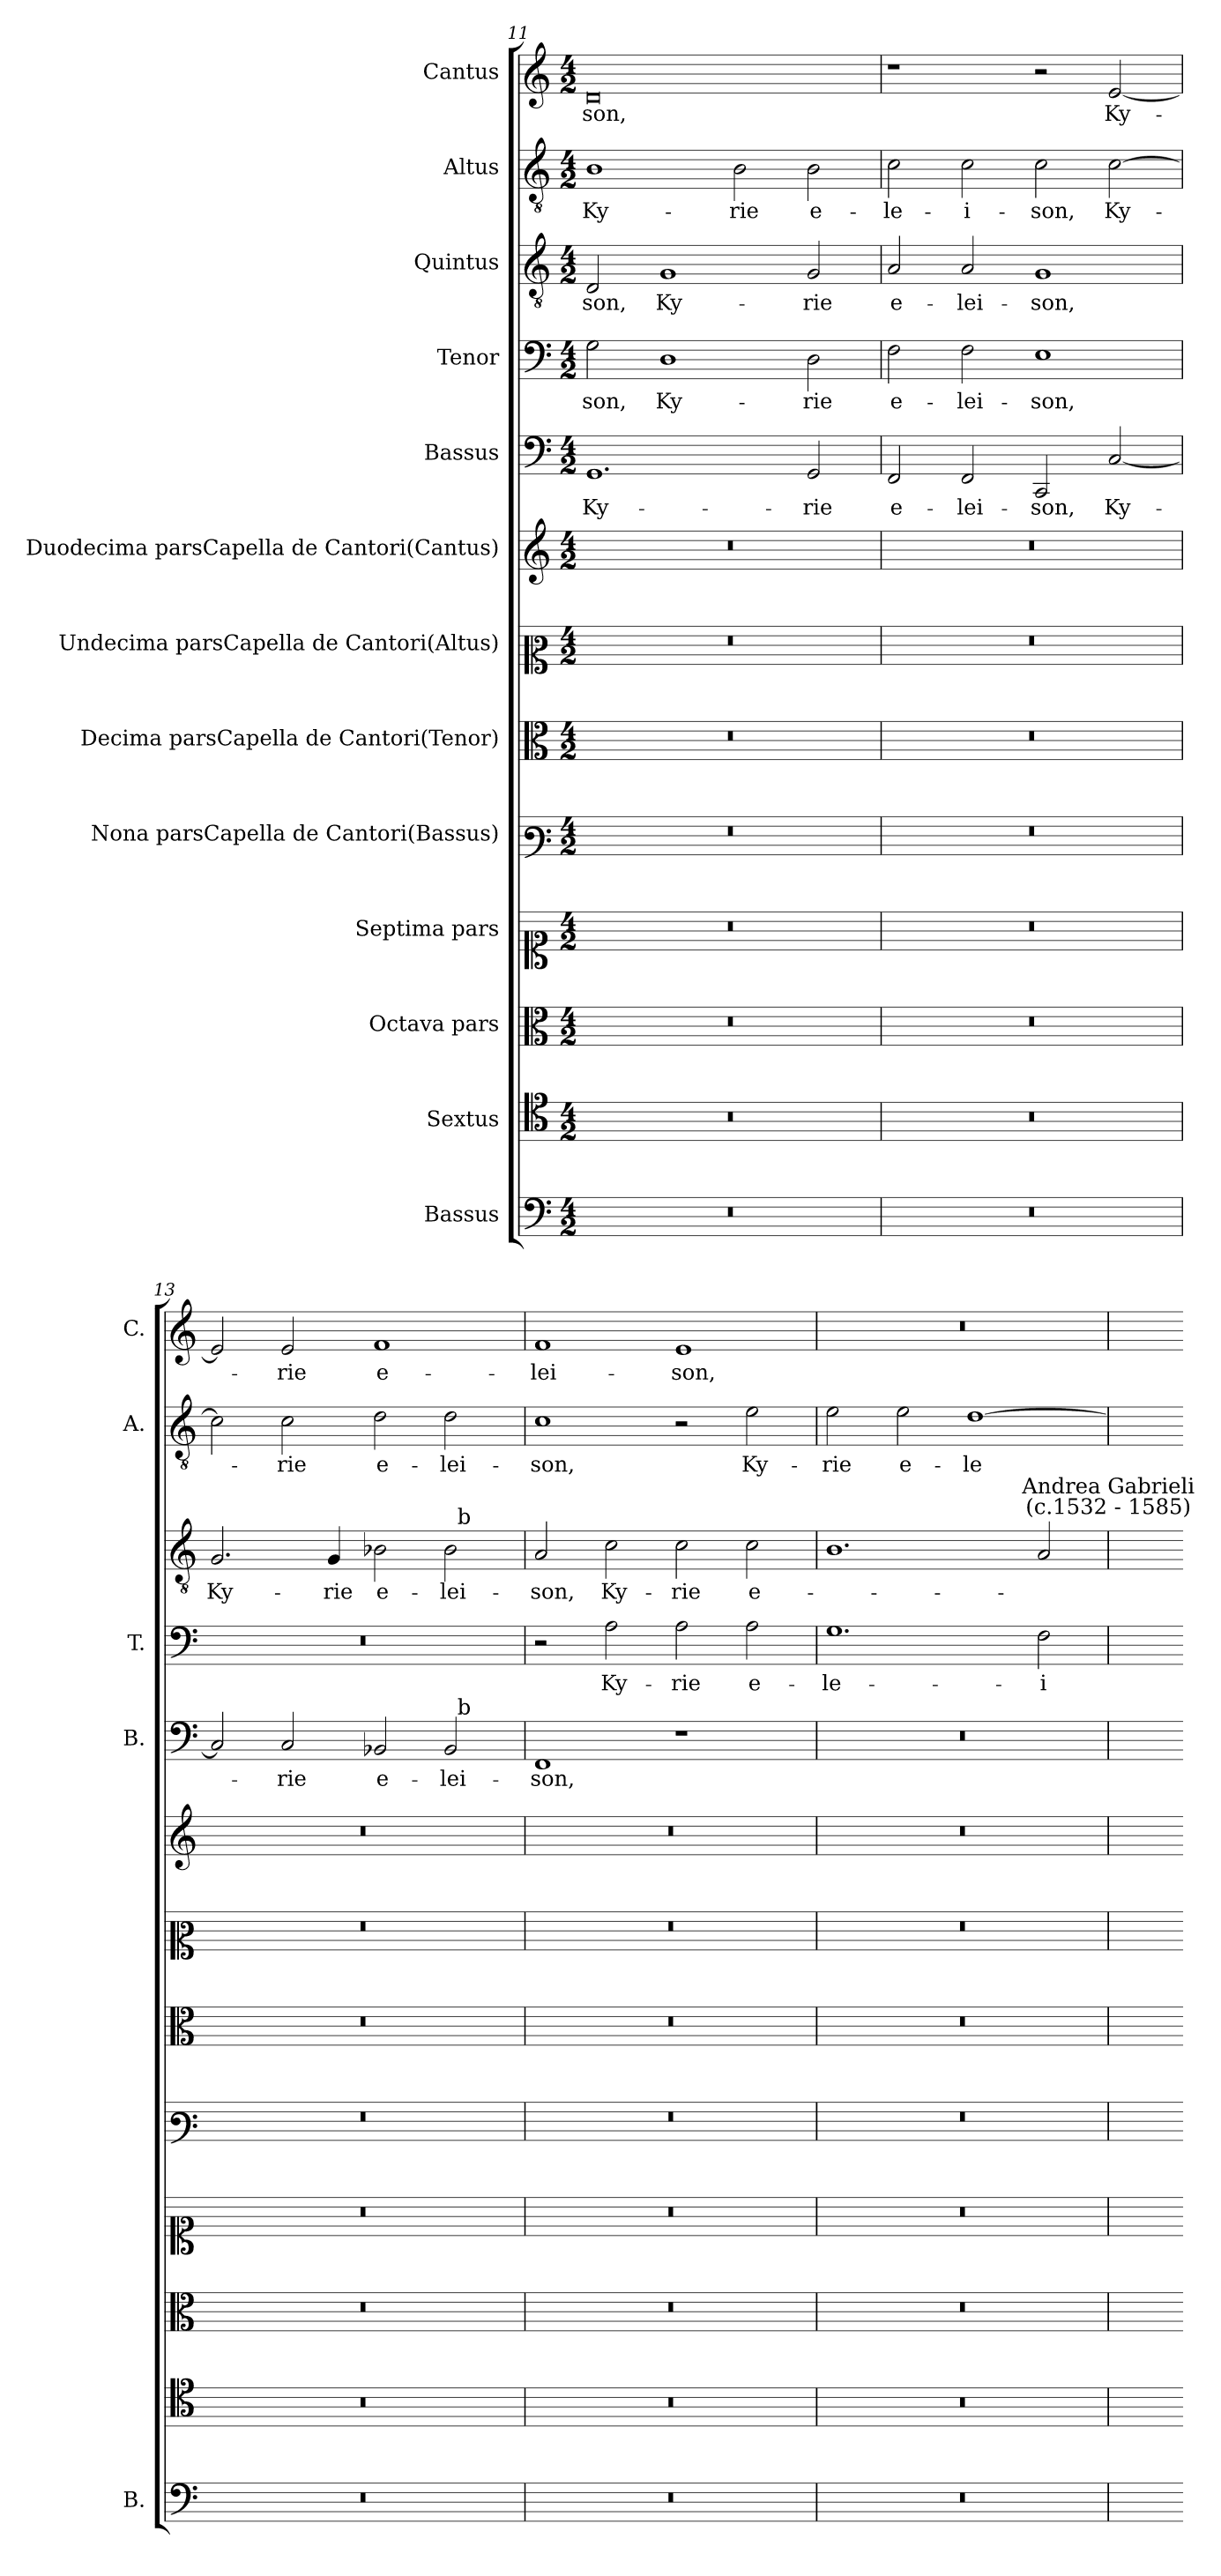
**kern	**kern	**kern	**kern	**kern	**kern	**kern	**kern	**kern	**text	**kern	**text	**kern	**text	**kern	**text	**kern	**text
*part13	*part12	*part11	*part10	*part9	*part8	*part7	*part6	*part5	*part5	*part4	*part4	*part3	*part3	*part2	*part2	*part1	*part1
*staff13	*staff12	*staff11	*staff10	*staff9	*staff8	*staff7	*staff6	*staff5	*staff5	*staff4	*staff4	*staff3	*staff3	*staff2	*staff2	*staff1	*staff1
*I"Bassus	*I"Sextus	*I"Octava pars	*I"Septima pars	*I"Nona parsCapella de Cantori(Bassus)	*I"Decima parsCapella de Cantori(Tenor)	*I"Undecima parsCapella de Cantori(Altus)	*I"Duodecima parsCapella de Cantori(Cantus)	*I"Bassus	*	*I"Tenor	*	*I"Quintus	*	*I"Altus	*	*I"Cantus	*
*I'B.	*	*	*	*	*	*	*	*I'B.	*	*I'T.	*	*	*	*I'A.	*	*I'C.	*
*clefF4	*clefC4	*clefC3	*clefC1	*clefF3	*clefC3	*clefC2	*clefG2	*clefF4	*	*clefF4	*	*clefGv2	*	*clefGv2	*	*clefG2	*
*	*	*ITrd7c12	*	*	*ITrd7c12	*ITrd7c12	*	*	*	*	*	*ITrd7c12	*	*ITrd7c12	*	*	*
*k[]	*k[]	*k[]	*k[]	*k[]	*k[]	*k[]	*k[]	*k[]	*	*k[]	*	*k[]	*	*k[]	*	*k[]	*
*a:	*a:	*a:	*a:	*a:	*a:	*a:	*a:	*a:	*	*a:	*	*a:	*	*a:	*	*a:	*
*M4/2	*M4/2	*M4/2	*M4/2	*M4/2	*M4/2	*M4/2	*M4/2	*M4/2	*	*M4/2	*	*M4/2	*	*M4/2	*	*M4/2	*
=11	=11	=11	=11	=11	=11	=11	=11	=11	=11	=11	=11	=11	=11	=11	=11	=11	=11
!LO:N:vis=1	!LO:N:vis=1	!LO:N:vis=1	!LO:N:vis=1	!LO:N:vis=1	!LO:N:vis=1	!LO:N:vis=1	!LO:N:vis=1	!	!LO:LY:b	!	!LO:LY:b	!	!LO:LY:b	!	!LO:LY:b	!	!LO:LY:b
0r	0r	0r	0r	0r	0r	0r	0r	1.GG	Ky-	2G\	-son,	2DD/	-son,	1BB	Ky-	0d	-son,
!	!	!	!	!	!	!	!	!	!	!	!LO:LY:b	!	!LO:LY:b	!	!	!	!
.	.	.	.	.	.	.	.	.	.	1D	Ky-	1GG	Ky-	.	.	.	.
!	!	!	!	!	!	!	!	!	!	!	!	!	!	!	!LO:LY:b	!	!
.	.	.	.	.	.	.	.	.	.	.	.	.	.	2BB\	-rie	.	.
!	!	!	!	!	!	!	!	!	!LO:LY:b	!	!LO:LY:b	!	!LO:LY:b	!	!LO:LY:b	!	!
.	.	.	.	.	.	.	.	2GG/	-rie	2D\	-rie	2GG/	-rie	2BB\	e-	.	.
=12	=12	=12	=12	=12	=12	=12	=12	=12	=12	=12	=12	=12	=12	=12	=12	=12	=12
!LO:N:vis=1	!LO:N:vis=1	!LO:N:vis=1	!LO:N:vis=1	!LO:N:vis=1	!LO:N:vis=1	!LO:N:vis=1	!LO:N:vis=1	!	!LO:LY:b	!	!LO:LY:b	!	!LO:LY:b	!	!LO:LY:b	!	!
0r	0r	0r	0r	0r	0r	0r	0r	2FF/	e-	2F\	e-	2AA/	e-	2C\	-le-	1r	.
!	!	!	!	!	!	!	!	!	!LO:LY:b	!	!LO:LY:b	!	!LO:LY:b	!	!LO:LY:b	!	!
.	.	.	.	.	.	.	.	2FF/	-lei-	2F\	-lei-	2AA/	-lei-	2C\	-i-	.	.
!	!	!	!	!	!	!	!	!	!LO:LY:b	!	!LO:LY:b	!	!LO:LY:b	!	!LO:LY:b	!	!
.	.	.	.	.	.	.	.	2CC/	-son,	1E	-son,	1GG	-son,	2C\	-son,	2r	.
!	!	!	!	!	!	!	!	!	!LO:LY:b	!	!	!	!	!	!LO:LY:b	!	!LO:LY:b
.	.	.	.	.	.	.	.	[<2C/	Ky-	.	.	.	.	[>2C\	Ky-	[<2e/	Ky-
!!LO:PB:g=z
=13	=13	=13	=13	=13	=13	=13	=13	=13	=13	=13	=13	=13	=13	=13	=13	=13	=13
!LO:N:vis=1	!LO:N:vis=1	!LO:N:vis=1	!LO:N:vis=1	!LO:N:vis=1	!LO:N:vis=1	!LO:N:vis=1	!LO:N:vis=1	!	!	!LO:N:vis=1	!	!	!LO:LY:b	!	!	!	!
*	*	*	*	*	*	*	*	*^	*	*	*	*^	*	*	*	*	*
0r	0r	0r	0r	0r	0r	0r	0r	2C/]	1ryy	.	0r	.	2.GG/	1ryy	Ky-	2C\]	.	2e/]	.
!	!	!	!	!	!	!	!	!	!	!LO:LY:b	!	!	!	!	!	!	!LO:LY:b	!	!LO:LY:b
.	.	.	.	.	.	.	.	2C/	.	-rie	.	.	.	.	.	2C\	-rie	2e/	-rie
!	!	!	!	!	!	!	!	!	!	!	!	!	!	!	!LO:LY:b	!	!	!	!
.	.	.	.	.	.	.	.	.	.	.	.	.	4GG/	.	-rie	.	.	.	.
!	!	!	!	!	!	!	!	!	!	!LO:LY:b	!	!	!	!	!LO:LY:b	!	!LO:LY:b	!	!LO:LY:b
.	.	.	.	.	.	.	.	2BB-X/	2ryy	e-	.	.	2BB-X\	2ryy	e-	2D\	e-	1f	e-
!	!	!	!	!	!	!	!	!	!	!LO:LY:b	!	!	!	!	!LO:LY:b	!	!LO:LY:b	!	!
.	.	.	.	.	.	.	.	2BB-/	32ryy	-lei-	.	.	2BB-\	32ryy	-lei-	2D\	-lei-	.	.
!	!	!	!	!	!	!	!	!	!	!	!	!	!	!LO:TX:a:t=b	!	!	!	!	!
!	!	!	!	!	!	!	!	!	!LO:TX:a:t=b	!	!	!	!	!	!	!	!	!	!
.	.	.	.	.	.	.	.	.	4...ryy	.	.	.	.	4...ryy	.	.	.	.	.
=14	=14	=14	=14	=14	=14	=14	=14	=14	=14	=14	=14	=14	=14	=14	=14	=14	=14	=14	=14
!LO:N:vis=1	!LO:N:vis=1	!LO:N:vis=1	!LO:N:vis=1	!LO:N:vis=1	!LO:N:vis=1	!LO:N:vis=1	!LO:N:vis=1	!	!	!LO:LY:b	!	!	!	!	!LO:LY:b	!	!LO:LY:b	!	!LO:LY:b
*	*	*	*	*	*	*	*	*v	*v	*	*	*	*v	*v	*	*	*	*	*
0r	0r	0r	0r	0r	0r	0r	0r	1FF	-son,	2r	.	2AA/	-son,	1C	-son,	1f	-lei-
!	!	!	!	!	!	!	!	!	!	!	!LO:LY:b	!	!LO:LY:b	!	!	!	!
.	.	.	.	.	.	.	.	.	.	2A\	Ky-	2C\	Ky-	.	.	.	.
!	!	!	!	!	!	!	!	!	!	!	!LO:LY:b	!	!LO:LY:b	!	!	!	!LO:LY:b
.	.	.	.	.	.	.	.	1r	.	2A\	-rie	2C\	-rie	2r	.	1e	-son,
!	!	!	!	!	!	!	!	!	!	!	!LO:LY:b	!	!LO:LY:b	!	!LO:LY:b	!	!
.	.	.	.	.	.	.	.	.	.	2A\	e-	2C\	e-	2E\	Ky-	.	.
=15	=15	=15	=15	=15	=15	=15	=15	=15	=15	=15	=15	=15	=15	=15	=15	=15	=15
!LO:N:vis=1	!LO:N:vis=1	!LO:N:vis=1	!LO:N:vis=1	!LO:N:vis=1	!LO:N:vis=1	!LO:N:vis=1	!LO:N:vis=1	!LO:N:vis=1	!	!	!LO:LY:b	!	!	!	!LO:LY:b	!LO:N:vis=1	!
0r	0r	0r	0r	0r	0r	0r	0r	0r	.	1.G	-le-	1.BB	.	2E\	-rie	0r	.
!	!	!	!	!	!	!	!	!	!	!	!	!	!	!	!LO:LY:b	!	!
.	.	.	.	.	.	.	.	.	.	.	.	.	.	2E\	e-	.	.
!	!	!	!	!	!	!	!	!	!	!	!	!	!	!	!LO:LY:b	!	!
.	.	.	.	.	.	.	.	.	.	.	.	.	.	[>1D	-le-	.	.
!	!	!	!	!	!	!	!	!	!	!	!LO:LY:b	!	!	!	!	!	!
.	.	.	.	.	.	.	.	.	.	2F\	-i-	2AA/	.	.	.	.	.
!	!	!	!	!	!	!	!	!	!	!	!	!LO:TX:a:cj:t=Andrea Gabrieli\n(c.1532 - 1585)	!	!	!	!	!
=	=	=	=	=	=	=	=	=	=	=	=	=	=	=	=	=	=
*-	*-	*-	*-	*-	*-	*-	*-	*-	*-	*-	*-	*-	*-	*-	*-	*-	*-
